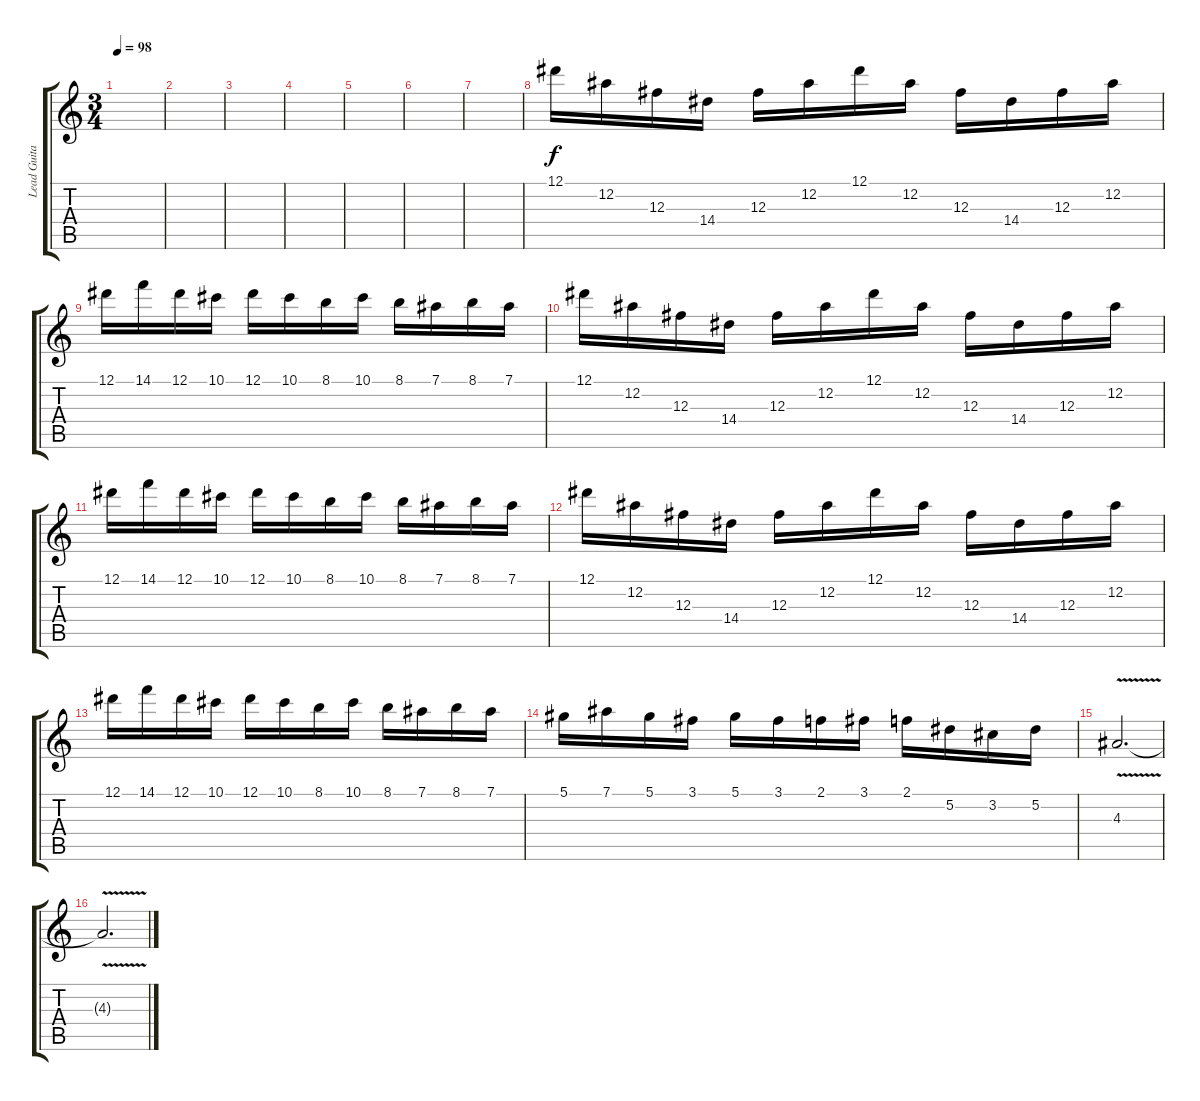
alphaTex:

\track ("Lead Guitar 2" "Lead Guita") {instrument distortionguitar}
\staff {score tabs}
\tuning (Eb4 Bb3 Gb3 Db3 Ab2 Eb2) {hide}
\ts (3 4)
\tempo 98
\clef g2
\ks c
|
|
|
|
|
|
|
12.1.16{instrument overdrivenguitar} 12.2.16 12.3.16 14.4.16 12.3.16 12.2.16 12.1.16 12.2.16 12.3.16 14.4.16 12.3.16 12.2.16 |
12.1.16 14.1.16 12.1.16 10.1.16 12.1.16 10.1.16 8.1.16 10.1.16 8.1.16 7.1.16 8.1.16 7.1.16 |
12.1.16 12.2.16 12.3.16 14.4.16 12.3.16 12.2.16 12.1.16 12.2.16 12.3.16 14.4.16 12.3.16 12.2.16 |
12.1.16 14.1.16 12.1.16 10.1.16 12.1.16 10.1.16 8.1.16 10.1.16 8.1.16 7.1.16 8.1.16 7.1.16 |
12.1.16 12.2.16 12.3.16 14.4.16 12.3.16 12.2.16 12.1.16 12.2.16 12.3.16 14.4.16 12.3.16 12.2.16 |
12.1.16 14.1.16 12.1.16 10.1.16 12.1.16 10.1.16 8.1.16 10.1.16 8.1.16 7.1.16 8.1.16 7.1.16 |
5.1.16 7.1.16 5.1.16 3.1.16 5.1.16 3.1.16 2.1.16 3.1.16 2.1.16 5.2.16 3.2.16 5.2.16 |
4.3{v}.2{d} |
4.3{t}.2{d}
